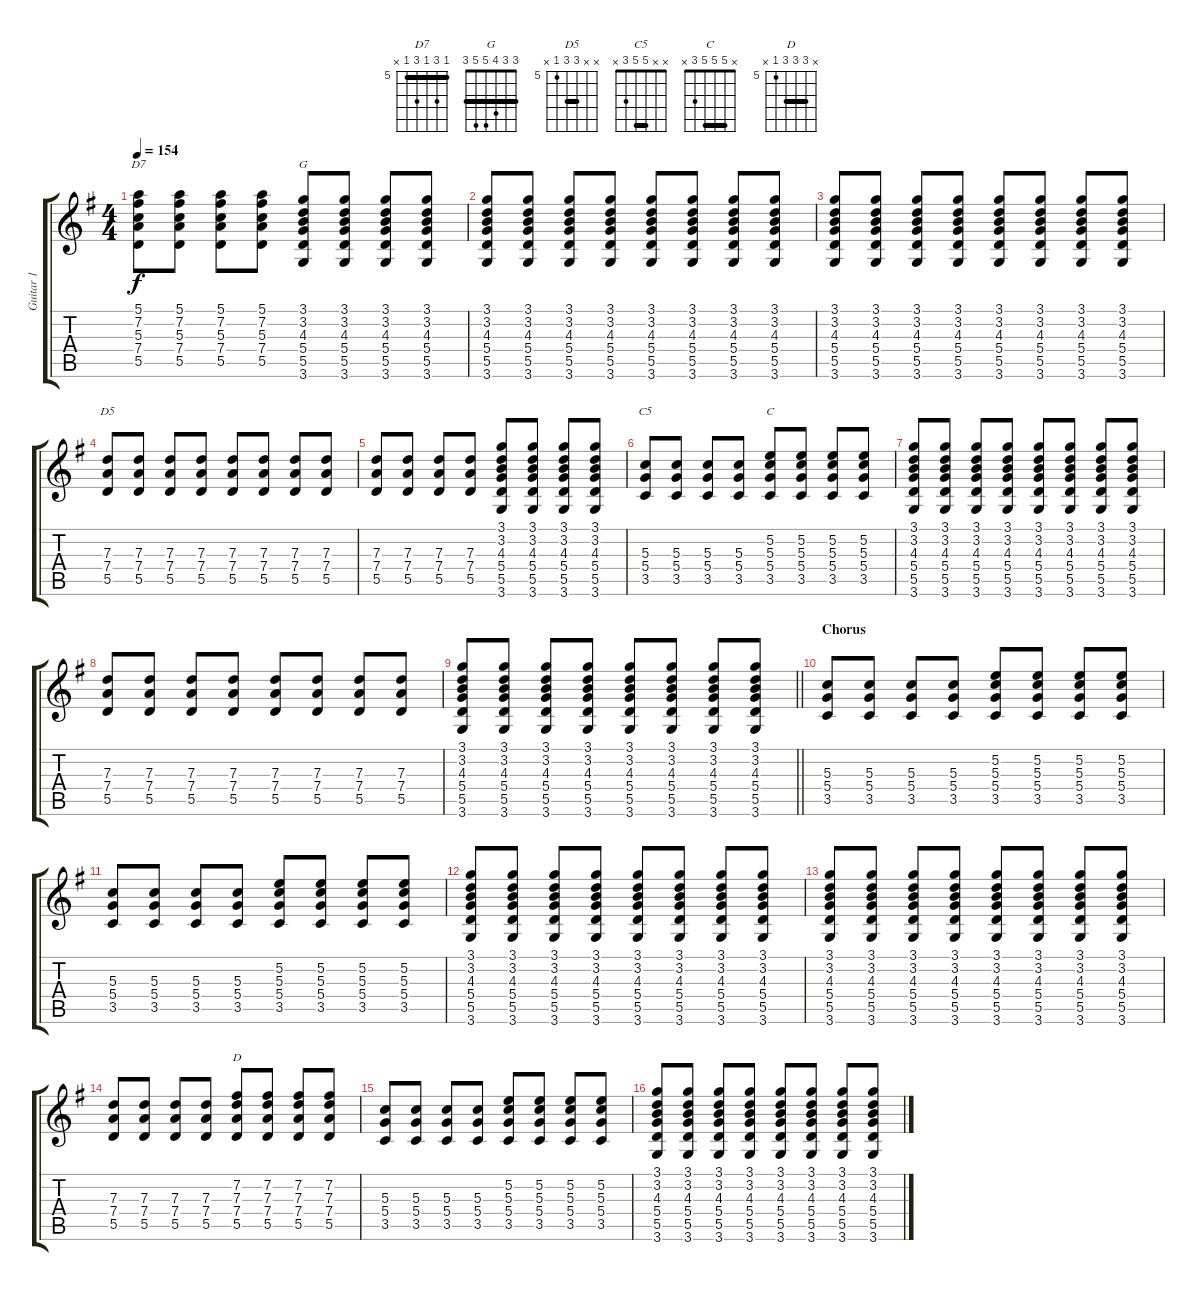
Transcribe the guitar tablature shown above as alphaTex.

\track ("Guitar 1" "Guitar 1") {instrument electricguitarclean}
\staff {score tabs}
\tuning (E4 B3 G3 D3 A2 E2) {hide}
\chord ("D7" 5 7 5 7 5 x) {firstfret 5 barre 5}
\chord ("G" 3 3 4 5 5 3) {barre 3}
\chord ("D5" x x 7 7 5 x) {firstfret 5 barre 7}
\chord ("C5" x x 5 5 3 x) {barre 5}
\chord ("C" x 5 5 5 3 x) {barre 5}
\chord ("D" x 7 7 7 5 x) {firstfret 5 barre 7}
\ts (4 4)
\tempo 154
\clef g2
\ks g
(5.1 7.2 5.3 7.4 5.5).8{ch "D7" dy f} (5.1 7.2 5.3 7.4 5.5).8 (5.1 7.2 5.3 7.4 5.5).8 (5.1 7.2 5.3 7.4 5.5).8 (3.1 3.2 4.3 5.4 5.5 3.6).8{ch "G"} (3.1 3.2 4.3 5.4 5.5 3.6).8 (3.1 3.2 4.3 5.4 5.5 3.6).8 (3.1 3.2 4.3 5.4 5.5 3.6).8 |
(3.1 3.2 4.3 5.4 5.5 3.6).8 (3.1 3.2 4.3 5.4 5.5 3.6).8 (3.1 3.2 4.3 5.4 5.5 3.6).8 (3.1 3.2 4.3 5.4 5.5 3.6).8 (3.1 3.2 4.3 5.4 5.5 3.6).8 (3.1 3.2 4.3 5.4 5.5 3.6).8 (3.1 3.2 4.3 5.4 5.5 3.6).8 (3.1 3.2 4.3 5.4 5.5 3.6).8 |
(3.1 3.2 4.3 5.4 5.5 3.6).8 (3.1 3.2 4.3 5.4 5.5 3.6).8 (3.1 3.2 4.3 5.4 5.5 3.6).8 (3.1 3.2 4.3 5.4 5.5 3.6).8 (3.1 3.2 4.3 5.4 5.5 3.6).8 (3.1 3.2 4.3 5.4 5.5 3.6).8 (3.1 3.2 4.3 5.4 5.5 3.6).8 (3.1 3.2 4.3 5.4 5.5 3.6).8 |
(7.3 7.4 5.5).8{ch "D5"} (7.3 7.4 5.5).8 (7.3 7.4 5.5).8 (7.3 7.4 5.5).8 (7.3 7.4 5.5).8 (7.3 7.4 5.5).8 (7.3 7.4 5.5).8 (7.3 7.4 5.5).8 |
(7.3 7.4 5.5).8 (7.3 7.4 5.5).8 (7.3 7.4 5.5).8 (7.3 7.4 5.5).8 (3.1 3.2 4.3 5.4 5.5 3.6).8 (3.1 3.2 4.3 5.4 5.5 3.6).8 (3.1 3.2 4.3 5.4 5.5 3.6).8 (3.1 3.2 4.3 5.4 5.5 3.6).8 |
(5.3 5.4 3.5).8{ch "C5"} (5.3 5.4 3.5).8 (5.3 5.4 3.5).8 (5.3 5.4 3.5).8 (5.2 5.3 5.4 3.5).8{ch "C"} (5.2 5.3 5.4 3.5).8 (5.2 5.3 5.4 3.5).8 (5.2 5.3 5.4 3.5).8 |
(3.1 3.2 4.3 5.4 5.5 3.6).8 (3.1 3.2 4.3 5.4 5.5 3.6).8 (3.1 3.2 4.3 5.4 5.5 3.6).8 (3.1 3.2 4.3 5.4 5.5 3.6).8 (3.1 3.2 4.3 5.4 5.5 3.6).8 (3.1 3.2 4.3 5.4 5.5 3.6).8 (3.1 3.2 4.3 5.4 5.5 3.6).8 (3.1 3.2 4.3 5.4 5.5 3.6).8 |
(7.3 7.4 5.5).8 (7.3 7.4 5.5).8 (7.3 7.4 5.5).8 (7.3 7.4 5.5).8 (7.3 7.4 5.5).8 (7.3 7.4 5.5).8 (7.3 7.4 5.5).8 (7.3 7.4 5.5).8 |
\barLineRight lightlight
(3.1 3.2 4.3 5.4 5.5 3.6).8 (3.1 3.2 4.3 5.4 5.5 3.6).8 (3.1 3.2 4.3 5.4 5.5 3.6).8 (3.1 3.2 4.3 5.4 5.5 3.6).8 (3.1 3.2 4.3 5.4 5.5 3.6).8 (3.1 3.2 4.3 5.4 5.5 3.6).8 (3.1 3.2 4.3 5.4 5.5 3.6).8 (3.1 3.2 4.3 5.4 5.5 3.6).8 |
\section ("" "Chorus")
(5.3 5.4 3.5).8 (5.3 5.4 3.5).8 (5.3 5.4 3.5).8 (5.3 5.4 3.5).8 (5.2 5.3 5.4 3.5).8 (5.2 5.3 5.4 3.5).8 (5.2 5.3 5.4 3.5).8 (5.2 5.3 5.4 3.5).8 |
(5.3 5.4 3.5).8 (5.3 5.4 3.5).8 (5.3 5.4 3.5).8 (5.3 5.4 3.5).8 (5.2 5.3 5.4 3.5).8 (5.2 5.3 5.4 3.5).8 (5.2 5.3 5.4 3.5).8 (5.2 5.3 5.4 3.5).8 |
(3.1 3.2 4.3 5.4 5.5 3.6).8 (3.1 3.2 4.3 5.4 5.5 3.6).8 (3.1 3.2 4.3 5.4 5.5 3.6).8 (3.1 3.2 4.3 5.4 5.5 3.6).8 (3.1 3.2 4.3 5.4 5.5 3.6).8 (3.1 3.2 4.3 5.4 5.5 3.6).8 (3.1 3.2 4.3 5.4 5.5 3.6).8 (3.1 3.2 4.3 5.4 5.5 3.6).8 |
(3.1 3.2 4.3 5.4 5.5 3.6).8 (3.1 3.2 4.3 5.4 5.5 3.6).8 (3.1 3.2 4.3 5.4 5.5 3.6).8 (3.1 3.2 4.3 5.4 5.5 3.6).8 (3.1 3.2 4.3 5.4 5.5 3.6).8 (3.1 3.2 4.3 5.4 5.5 3.6).8 (3.1 3.2 4.3 5.4 5.5 3.6).8 (3.1 3.2 4.3 5.4 5.5 3.6).8 |
(7.3 7.4 5.5).8 (7.3 7.4 5.5).8 (7.3 7.4 5.5).8 (7.3 7.4 5.5).8 (7.2 7.3 7.4 5.5).8{ch "D"} (7.2 7.3 7.4 5.5).8 (7.2 7.3 7.4 5.5).8 (7.2 7.3 7.4 5.5).8 |
(5.3 5.4 3.5).8 (5.3 5.4 3.5).8 (5.3 5.4 3.5).8 (5.3 5.4 3.5).8 (5.2 5.3 5.4 3.5).8 (5.2 5.3 5.4 3.5).8 (5.2 5.3 5.4 3.5).8 (5.2 5.3 5.4 3.5).8 |
(3.1 3.2 4.3 5.4 5.5 3.6).8 (3.1 3.2 4.3 5.4 5.5 3.6).8 (3.1 3.2 4.3 5.4 5.5 3.6).8 (3.1 3.2 4.3 5.4 5.5 3.6).8 (3.1 3.2 4.3 5.4 5.5 3.6).8 (3.1 3.2 4.3 5.4 5.5 3.6).8 (3.1 3.2 4.3 5.4 5.5 3.6).8 (3.1 3.2 4.3 5.4 5.5 3.6).8
